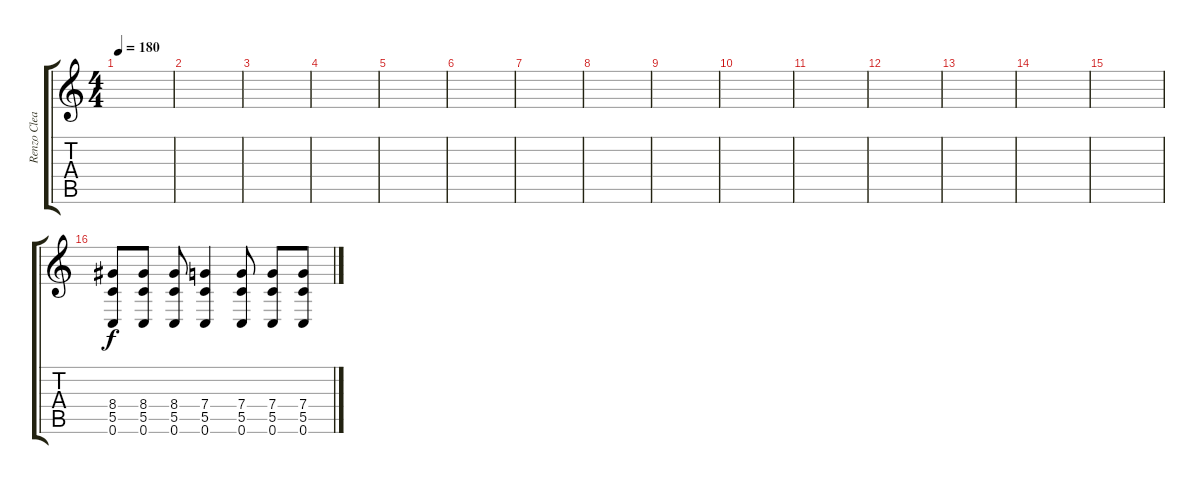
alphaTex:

\track ("Renzo Clean" "Renzo Clea") {instrument electricguitarclean}
\staff {score tabs}
\tuning (D4 A3 F3 C3 G2 C2) {hide}
\ts (4 4)
\tempo 180
\clef g2
\ks c
|
|
|
|
|
|
|
|
|
|
|
|
|
|
|
(8.4 5.5 0.6).8{volume 12 instrument electricguitarclean} (8.4 5.5 0.6).8 (8.4 5.5 0.6).8 (7.4 5.5 0.6).4 (7.4 5.5 0.6).8 (7.4 5.5 0.6).8 (7.4 5.5 0.6).8
